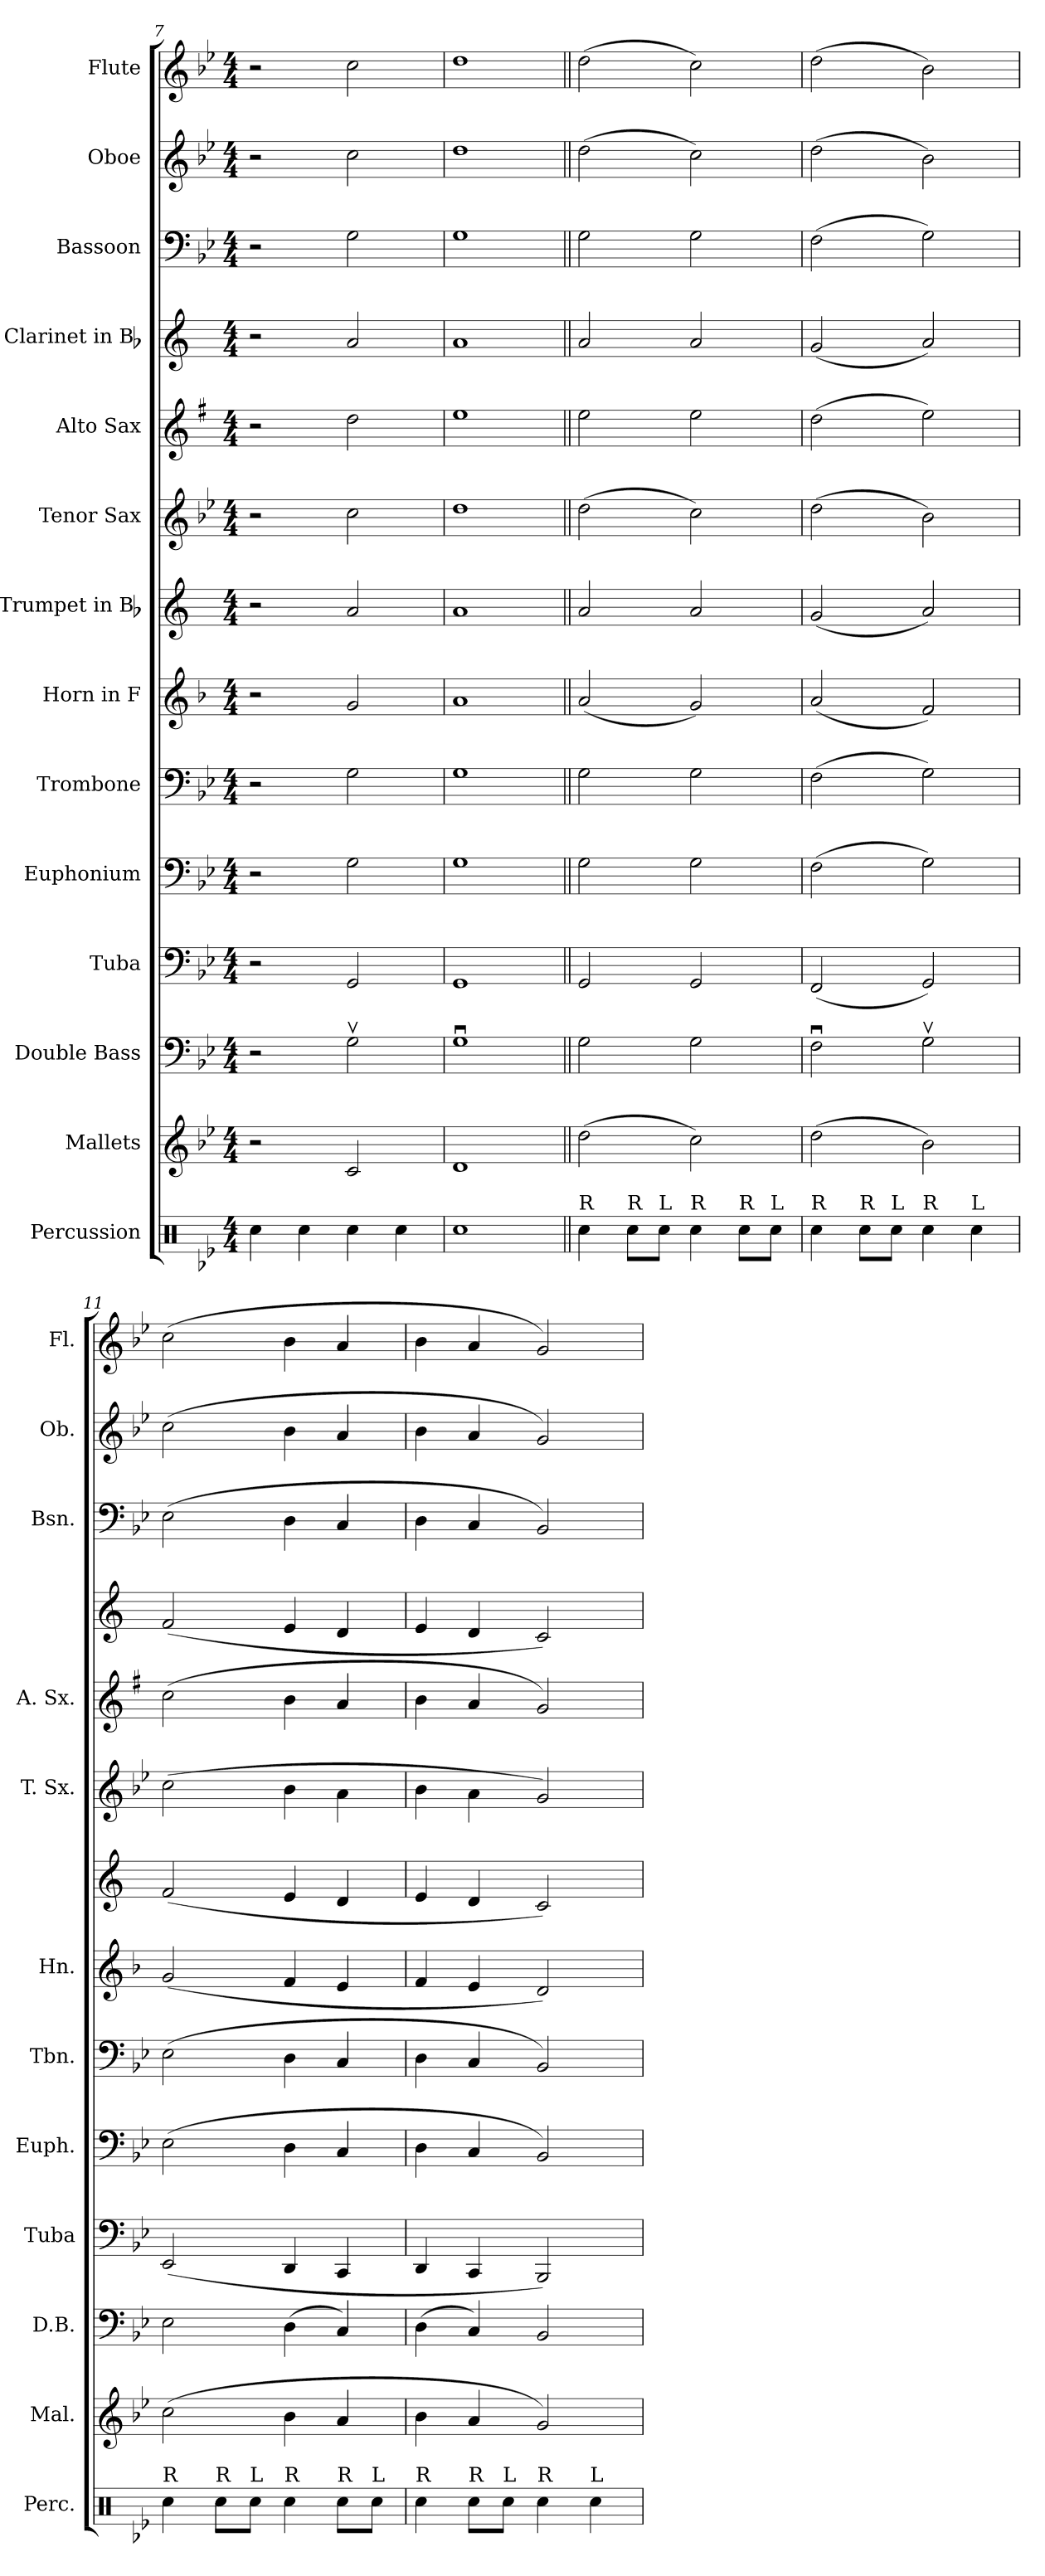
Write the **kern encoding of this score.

**kern	**kern	**kern	**kern	**kern	**kern	**kern	**kern	**kern	**kern	**kern	**kern	**kern	**kern
*part14	*part13	*part12	*part11	*part10	*part9	*part8	*part7	*part6	*part5	*part4	*part3	*part2	*part1
*staff14	*staff13	*staff12	*staff11	*staff10	*staff9	*staff8	*staff7	*staff6	*staff5	*staff4	*staff3	*staff2	*staff1
*I"Percussion	*I"Mallets	*I"Double Bass	*I"Tuba	*I"Euphonium	*I"Trombone	*I"Horn in F	*I"Trumpet in Bb	*I"Tenor Sax	*I"Alto Sax	*I"Clarinet in Bb	*I"Bassoon	*I"Oboe	*I"Flute
*I'Perc.	*I'Mal.	*I'D.B.	*I'Tuba	*I'Euph.	*I'Tbn.	*I'Hn.	*	*I'T. Sx.	*I'A. Sx.	*	*I'Bsn.	*I'Ob.	*I'Fl.
*clefX	*clefG2	*clefF4	*clefF4	*clefF4	*clefF4	*clefG2	*clefG2	*clefG2	*clefG2	*clefG2	*clefF4	*clefG2	*clefG2
*	*	*ITrd7c12	*	*	*	*ITrd4c7	*ITrd1c2	*ITrd8c14	*ITrd5c9	*ITrd1c2	*	*	*
*k[b-e-]	*k[b-e-]	*k[b-e-]	*k[b-e-]	*k[b-e-]	*k[b-e-]	*k[b-e-]	*k[b-e-]	*k[b-e-]	*k[b-e-]	*k[b-e-]	*k[b-e-]	*k[b-e-]	*k[b-e-]
*B-:	*B-:	*B-:	*B-:	*B-:	*B-:	*B-:	*B-:	*B-:	*B-:	*B-:	*B-:	*B-:	*B-:
*M4/4	*M4/4	*M4/4	*M4/4	*M4/4	*M4/4	*M4/4	*M4/4	*M4/4	*M4/4	*M4/4	*M4/4	*M4/4	*M4/4
=7	=7	=7	=7	=7	=7	=7	=7	=7	=7	=7	=7	=7	=7
4Rcc\	2r	2r	2r	2r	2r	2r	2r	2r	2r	2r	2r	2r	2r
4Rcc\	.	.	.	.	.	.	.	.	.	.	.	.	.
4Rcc\	2c/	2GGv>\	2GG/	2G\	2G\	2c/	2g/	2c\	2f\	2g/	2G\	2cc\	2cc\
4Rcc\	.	.	.	.	.	.	.	.	.	.	.	.	.
=8	=8	=8	=8	=8	=8	=8	=8	=8	=8	=8	=8	=8	=8
1Rcc	1d	1GGu>	1GG	1G	1G	1d	1g	1d	1g	1g	1G	1dd	1dd
!!LO:PB:g=z
=9||	=9||	=9||	=9||	=9||	=9||	=9||	=9||	=9||	=9||	=9||	=9||	=9||	=9||
!LO:TX:a:t=R	!	!	!	!	!	!	!	!	!	!	!	!	!
4Rcc\	(>2dd\	2GG\	2GG/	2G\	2G\	(<2d/	2g/	(>2d\	2g\	2g/	2G\	(>2dd\	(>2dd\
!LO:TX:a:t=R	!	!	!	!	!	!	!	!	!	!	!	!	!
8Rcc\L	.	.	.	.	.	.	.	.	.	.	.	.	.
!LO:TX:a:t=L	!	!	!	!	!	!	!	!	!	!	!	!	!
8Rcc\J	.	.	.	.	.	.	.	.	.	.	.	.	.
!LO:TX:a:t=R	!	!	!	!	!	!	!	!	!	!	!	!	!
4Rcc\	2cc\)	2GG\	2GG/	2G\	2G\	2c/)	2g/	2c\)	2g\	2g/	2G\	2cc\)	2cc\)
!LO:TX:a:t=R	!	!	!	!	!	!	!	!	!	!	!	!	!
8Rcc\L	.	.	.	.	.	.	.	.	.	.	.	.	.
!LO:TX:a:t=L	!	!	!	!	!	!	!	!	!	!	!	!	!
8Rcc\J	.	.	.	.	.	.	.	.	.	.	.	.	.
=10	=10	=10	=10	=10	=10	=10	=10	=10	=10	=10	=10	=10	=10
!LO:TX:a:t=R	!	!	!	!	!	!	!	!	!	!	!	!	!
4Rcc\	(>2dd\	2FFu>\	(<2FF/	(>2F\	(>2F\	(<2d/	(<2f/	(>2d\	(>2f\	(<2f/	(>2F\	(>2dd\	(>2dd\
!LO:TX:a:t=R	!	!	!	!	!	!	!	!	!	!	!	!	!
8Rcc\L	.	.	.	.	.	.	.	.	.	.	.	.	.
!LO:TX:a:t=L	!	!	!	!	!	!	!	!	!	!	!	!	!
8Rcc\J	.	.	.	.	.	.	.	.	.	.	.	.	.
!LO:TX:a:t=R	!	!	!	!	!	!	!	!	!	!	!	!	!
4Rcc\	2b-\)	2GGv>\	2GG/)	2G\)	2G\)	2B-/)	2g/)	2B-\)	2g\)	2g/)	2G\)	2b-\)	2b-\)
!LO:TX:a:t=L	!	!	!	!	!	!	!	!	!	!	!	!	!
4Rcc\	.	.	.	.	.	.	.	.	.	.	.	.	.
=11	=11	=11	=11	=11	=11	=11	=11	=11	=11	=11	=11	=11	=11
!LO:TX:a:t=R	!	!	!	!	!	!	!	!	!	!	!	!	!
4Rcc\	(>2cc\	2EE-\	(<2EE-/	(>2E-\	(>2E-\	(<2c/	(<2e-/	(>2c\	(>2e-\	(<2e-/	(>2E-\	(>2cc\	(>2cc\
!LO:TX:a:t=R	!	!	!	!	!	!	!	!	!	!	!	!	!
8Rcc\L	.	.	.	.	.	.	.	.	.	.	.	.	.
!LO:TX:a:t=L	!	!	!	!	!	!	!	!	!	!	!	!	!
8Rcc\J	.	.	.	.	.	.	.	.	.	.	.	.	.
!LO:TX:a:t=R	!	!	!	!	!	!	!	!	!	!	!	!	!
4Rcc\	4b-\	(>4DD\	4DD/	4D\	4D\	4B-/	4d/	4B-\	4d\	4d/	4D\	4b-\	4b-\
!LO:TX:a:t=R	!	!	!	!	!	!	!	!	!	!	!	!	!
8Rcc\L	4a/	4CC/)	4CC/	4C/	4C/	4A/	4c/	4A\	4c/	4c/	4C/	4a/	4a/
!LO:TX:a:t=L	!	!	!	!	!	!	!	!	!	!	!	!	!
8Rcc\J	.	.	.	.	.	.	.	.	.	.	.	.	.
=12	=12	=12	=12	=12	=12	=12	=12	=12	=12	=12	=12	=12	=12
!LO:TX:a:t=R	!	!	!	!	!	!	!	!	!	!	!	!	!
4Rcc\	4b-\	(>4DD\	4DD/	4D\	4D\	4B-/	4d/	4B-\	4d\	4d/	4D\	4b-\	4b-\
!LO:TX:a:t=R	!	!	!	!	!	!	!	!	!	!	!	!	!
8Rcc\L	4a/	4CC/)	4CC/	4C/	4C/	4A/	4c/	4A\	4c/	4c/	4C/	4a/	4a/
!LO:TX:a:t=L	!	!	!	!	!	!	!	!	!	!	!	!	!
8Rcc\J	.	.	.	.	.	.	.	.	.	.	.	.	.
!LO:TX:a:t=R	!	!	!	!	!	!	!	!	!	!	!	!	!
4Rcc\	2g/)	2BBB-/	2BBB-/)	2BB-/)	2BB-/)	2G/)	2B-/)	2G/)	2B-/)	2B-/)	2BB-/)	2g/)	2g/)
!LO:TX:a:t=L	!	!	!	!	!	!	!	!	!	!	!	!	!
4Rcc\	.	.	.	.	.	.	.	.	.	.	.	.	.
=	=	=	=	=	=	=	=	=	=	=	=	=	=
*-	*-	*-	*-	*-	*-	*-	*-	*-	*-	*-	*-	*-	*-
